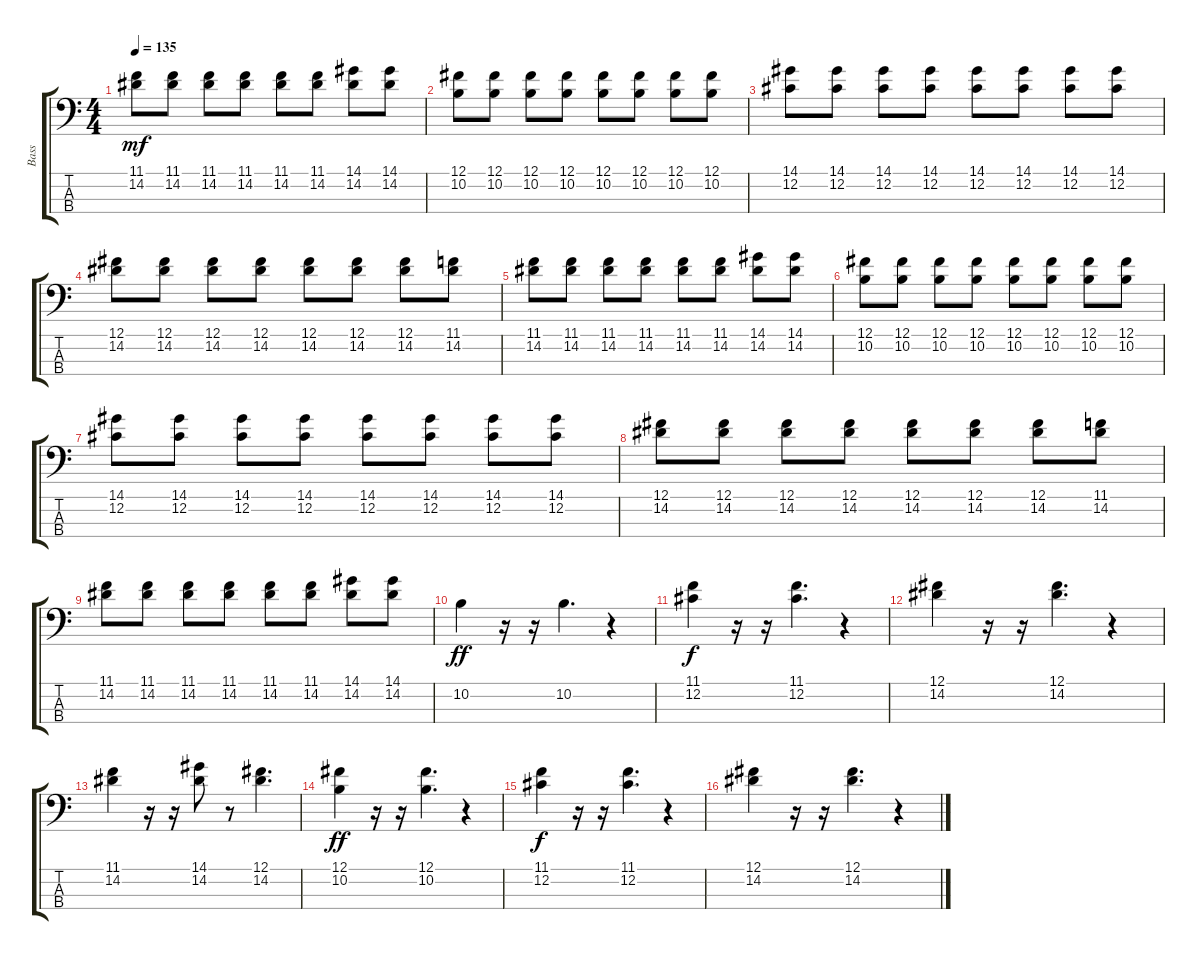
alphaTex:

\track ("Bass" "Bass") {instrument electricbassfinger}
\staff {score tabs}
\tuning (Gb2 Db2 Ab1 Eb1) {hide}
\ts (4 4)
\tempo 135
\clef f4
\ks c
(11.1 14.2).8{dy mf} (11.1 14.2).8 (11.1 14.2).8 (11.1 14.2).8 (11.1 14.2).8 (11.1 14.2).8 (14.1 14.2).8 (14.1 14.2).8 |
(12.1 10.2).8 (12.1 10.2).8 (12.1 10.2).8 (12.1 10.2).8 (12.1 10.2).8 (12.1 10.2).8 (12.1 10.2).8 (12.1 10.2).8 |
(14.1 12.2).8 (14.1 12.2).8 (14.1 12.2).8 (14.1 12.2).8 (14.1 12.2).8 (14.1 12.2).8 (14.1 12.2).8 (14.1 12.2).8 |
(12.1 14.2).8 (12.1 14.2).8 (12.1 14.2).8 (12.1 14.2).8 (12.1 14.2).8 (12.1 14.2).8 (12.1 14.2).8 (11.1 14.2).8 |
(11.1 14.2).8 (11.1 14.2).8 (11.1 14.2).8 (11.1 14.2).8 (11.1 14.2).8 (11.1 14.2).8 (14.1 14.2).8 (14.1 14.2).8 |
(12.1 10.2).8 (12.1 10.2).8 (12.1 10.2).8 (12.1 10.2).8 (12.1 10.2).8 (12.1 10.2).8 (12.1 10.2).8 (12.1 10.2).8 |
(14.1 12.2).8 (14.1 12.2).8 (14.1 12.2).8 (14.1 12.2).8 (14.1 12.2).8 (14.1 12.2).8 (14.1 12.2).8 (14.1 12.2).8 |
(12.1 14.2).8 (12.1 14.2).8 (12.1 14.2).8 (12.1 14.2).8 (12.1 14.2).8 (12.1 14.2).8 (12.1 14.2).8 (11.1 14.2).8 |
(11.1 14.2).8 (11.1 14.2).8 (11.1 14.2).8 (11.1 14.2).8 (11.1 14.2).8 (11.1 14.2).8 (14.1 14.2).8 (14.1 14.2).8 |
10.2.4{dy ff} r.16 r.16 10.2.4{d} r.4 |
(11.1 12.2).4{dy f} r.16 r.16 (11.1 12.2).4{d} r.4 |
(12.1 14.2).4 r.16 r.16 (12.1 14.2).4{d} r.4 |
(11.1 14.2).4 r.16 r.16 (14.1 14.2).8 r.8 (12.1 14.2).4{d} |
(12.1 10.2).4{dy ff} r.16 r.16 (12.1 10.2).4{d} r.4 |
(11.1 12.2).4{dy f} r.16 r.16 (11.1 12.2).4{d} r.4 |
(12.1 14.2).4 r.16 r.16 (12.1 14.2).4{d} r.4
